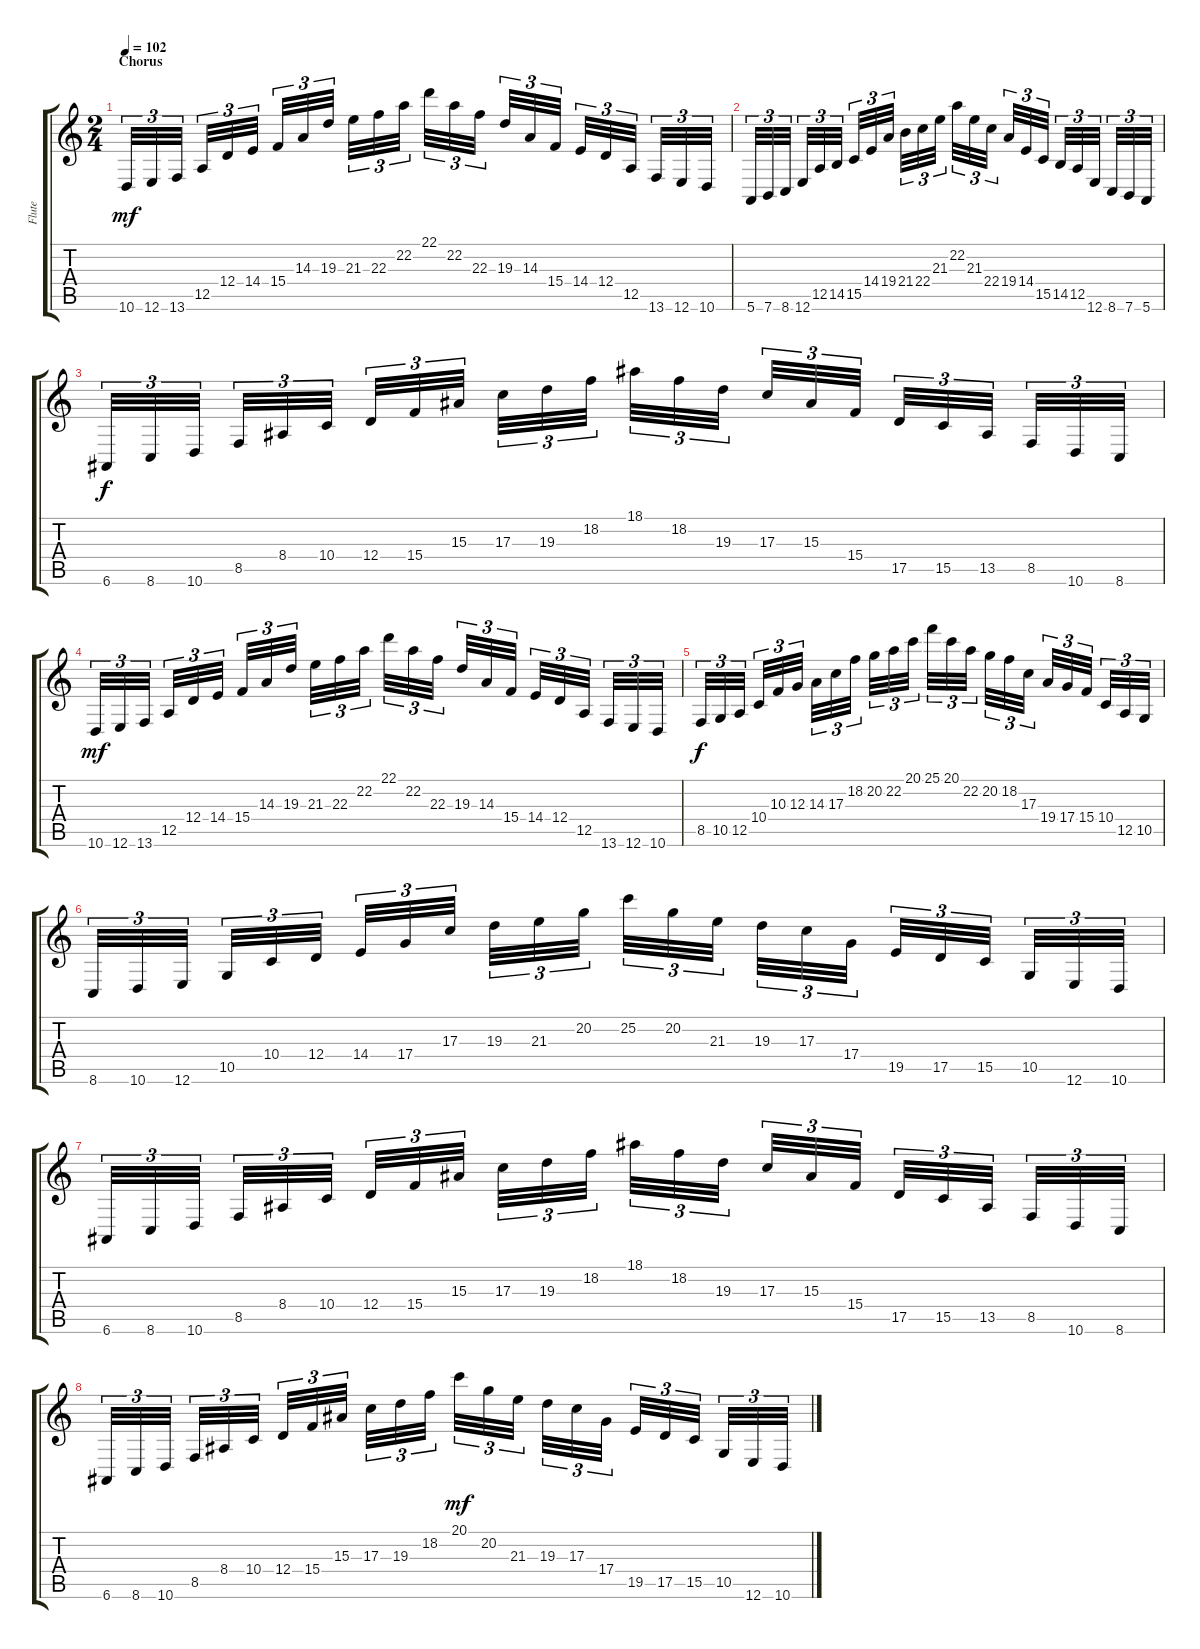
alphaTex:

\track ("Flute" "Flute") {instrument flute}
\staff {score tabs}
\tuning (E4 B3 G3 D3 A2 E2) {hide}
\ts (2 4)
\section ("" "Chorus")
\tempo 102
\clef g2
\ks c
10.6.32{tu (3 2) dy mf} 12.6.32{tu (3 2)} 13.6.32{tu (3 2)} 12.5.32{tu (3 2)} 12.4.32{tu (3 2)} 14.4.32{tu (3 2)} 15.4.32{tu (3 2)} 14.3.32{tu (3 2)} 19.3.32{tu (3 2)} 21.3.32{tu (3 2)} 22.3.32{tu (3 2)} 22.2.32{tu (3 2)} 22.1.32{tu (3 2)} 22.2.32{tu (3 2)} 22.3.32{tu (3 2)} 19.3.32{tu (3 2)} 14.3.32{tu (3 2)} 15.4.32{tu (3 2)} 14.4.32{tu (3 2)} 12.4.32{tu (3 2)} 12.5.32{tu (3 2)} 13.6.32{tu (3 2)} 12.6.32{tu (3 2)} 10.6.32{tu (3 2)} |
5.6.32{tu (3 2)} 7.6.32{tu (3 2)} 8.6.32{tu (3 2)} 12.6.32{tu (3 2)} 12.5.32{tu (3 2)} 14.5.32{tu (3 2)} 15.5.32{tu (3 2)} 14.4.32{tu (3 2)} 19.4.32{tu (3 2)} 21.4.32{tu (3 2)} 22.4.32{tu (3 2)} 21.3.32{tu (3 2)} 22.2.32{tu (3 2)} 21.3.32{tu (3 2)} 22.4.32{tu (3 2)} 19.4.32{tu (3 2)} 14.4.32{tu (3 2)} 15.5.32{tu (3 2)} 14.5.32{tu (3 2)} 12.5.32{tu (3 2)} 12.6.32{tu (3 2)} 8.6.32{tu (3 2)} 7.6.32{tu (3 2)} 5.6.32{tu (3 2)} |
6.6.32{tu (3 2) dy f} 8.6.32{tu (3 2)} 10.6.32{tu (3 2)} 8.5.32{tu (3 2)} 8.4.32{tu (3 2)} 10.4.32{tu (3 2)} 12.4.32{tu (3 2)} 15.4.32{tu (3 2)} 15.3.32{tu (3 2)} 17.3.32{tu (3 2)} 19.3.32{tu (3 2)} 18.2.32{tu (3 2)} 18.1.32{tu (3 2)} 18.2.32{tu (3 2)} 19.3.32{tu (3 2)} 17.3.32{tu (3 2)} 15.3.32{tu (3 2)} 15.4.32{tu (3 2)} 17.5.32{tu (3 2)} 15.5.32{tu (3 2)} 13.5.32{tu (3 2)} 8.5.32{tu (3 2)} 10.6.32{tu (3 2)} 8.6.32{tu (3 2)} |
10.6.32{tu (3 2) dy mf} 12.6.32{tu (3 2)} 13.6.32{tu (3 2)} 12.5.32{tu (3 2)} 12.4.32{tu (3 2)} 14.4.32{tu (3 2)} 15.4.32{tu (3 2)} 14.3.32{tu (3 2)} 19.3.32{tu (3 2)} 21.3.32{tu (3 2)} 22.3.32{tu (3 2)} 22.2.32{tu (3 2)} 22.1.32{tu (3 2)} 22.2.32{tu (3 2)} 22.3.32{tu (3 2)} 19.3.32{tu (3 2)} 14.3.32{tu (3 2)} 15.4.32{tu (3 2)} 14.4.32{tu (3 2)} 12.4.32{tu (3 2)} 12.5.32{tu (3 2)} 13.6.32{tu (3 2)} 12.6.32{tu (3 2)} 10.6.32{tu (3 2)} |
8.5.32{tu (3 2) dy f} 10.5.32{tu (3 2)} 12.5.32{tu (3 2)} 10.4.32{tu (3 2)} 10.3.32{tu (3 2)} 12.3.32{tu (3 2)} 14.3.32{tu (3 2)} 17.3.32{tu (3 2)} 18.2.32{tu (3 2)} 20.2.32{tu (3 2)} 22.2.32{tu (3 2)} 20.1.32{tu (3 2)} 25.1.32{tu (3 2)} 20.1.32{tu (3 2)} 22.2.32{tu (3 2)} 20.2.32{tu (3 2)} 18.2.32{tu (3 2)} 17.3.32{tu (3 2)} 19.4.32{tu (3 2)} 17.4.32{tu (3 2)} 15.4.32{tu (3 2)} 10.4.32{tu (3 2)} 12.5.32{tu (3 2)} 10.5.32{tu (3 2)} |
8.6.32{tu (3 2)} 10.6.32{tu (3 2)} 12.6.32{tu (3 2)} 10.5.32{tu (3 2)} 10.4.32{tu (3 2)} 12.4.32{tu (3 2)} 14.4.32{tu (3 2)} 17.4.32{tu (3 2)} 17.3.32{tu (3 2)} 19.3.32{tu (3 2)} 21.3.32{tu (3 2)} 20.2.32{tu (3 2)} 25.2.32{tu (3 2)} 20.2.32{tu (3 2)} 21.3.32{tu (3 2)} 19.3.32{tu (3 2)} 17.3.32{tu (3 2)} 17.4.32{tu (3 2)} 19.5.32{tu (3 2)} 17.5.32{tu (3 2)} 15.5.32{tu (3 2)} 10.5.32{tu (3 2)} 12.6.32{tu (3 2)} 10.6.32{tu (3 2)} |
6.6.32{tu (3 2)} 8.6.32{tu (3 2)} 10.6.32{tu (3 2)} 8.5.32{tu (3 2)} 8.4.32{tu (3 2)} 10.4.32{tu (3 2)} 12.4.32{tu (3 2)} 15.4.32{tu (3 2)} 15.3.32{tu (3 2)} 17.3.32{tu (3 2)} 19.3.32{tu (3 2)} 18.2.32{tu (3 2)} 18.1.32{tu (3 2)} 18.2.32{tu (3 2)} 19.3.32{tu (3 2)} 17.3.32{tu (3 2)} 15.3.32{tu (3 2)} 15.4.32{tu (3 2)} 17.5.32{tu (3 2)} 15.5.32{tu (3 2)} 13.5.32{tu (3 2)} 8.5.32{tu (3 2)} 10.6.32{tu (3 2)} 8.6.32{tu (3 2)} |
6.6.32{tu (3 2)} 8.6.32{tu (3 2)} 10.6.32{tu (3 2)} 8.5.32{tu (3 2)} 8.4.32{tu (3 2)} 10.4.32{tu (3 2)} 12.4.32{tu (3 2)} 15.4.32{tu (3 2)} 15.3.32{tu (3 2)} 17.3.32{tu (3 2)} 19.3.32{tu (3 2)} 18.2.32{tu (3 2)} 20.1.32{tu (3 2) dy mf} 20.2.32{tu (3 2)} 21.3.32{tu (3 2)} 19.3.32{tu (3 2)} 17.3.32{tu (3 2)} 17.4.32{tu (3 2)} 19.5.32{tu (3 2)} 17.5.32{tu (3 2)} 15.5.32{tu (3 2)} 10.5.32{tu (3 2)} 12.6.32{tu (3 2)} 10.6.32{tu (3 2)}
